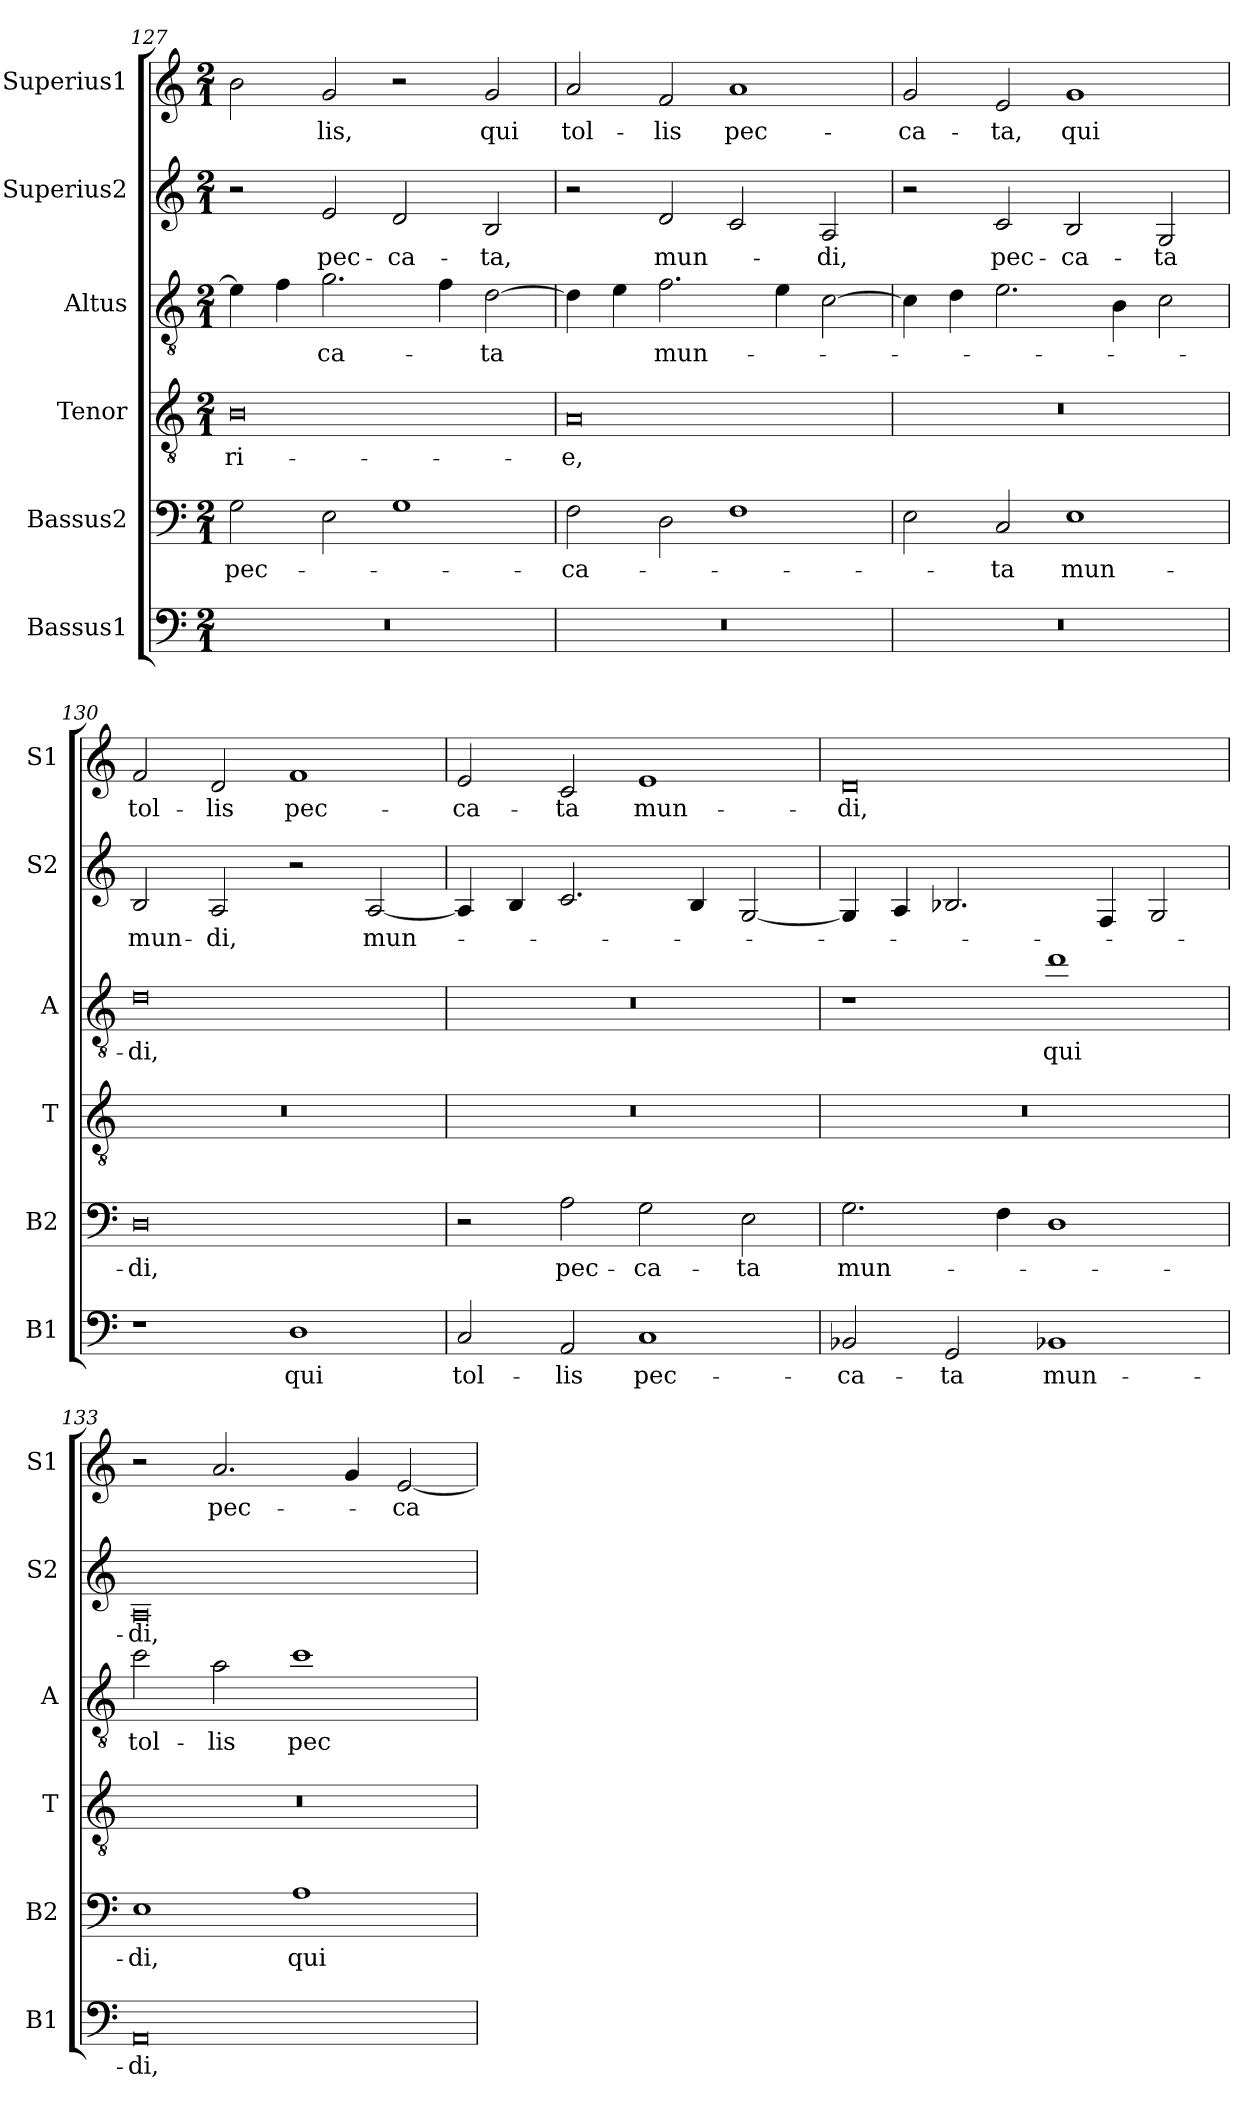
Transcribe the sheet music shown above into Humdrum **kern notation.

**kern	**text	**kern	**text	**kern	**text	**kern	**text	**kern	**text	**kern	**text
*part6	*part6	*part5	*part5	*part4	*part4	*part3	*part3	*part2	*part2	*part1	*part1
*staff6	*staff6	*staff5	*staff5	*staff4	*staff4	*staff3	*staff3	*staff2	*staff2	*staff1	*staff1
*I"Bassus1	*	*I"Bassus2	*	*I"Tenor	*	*I"Altus	*	*I"Superius2	*	*I"Superius1	*
*I'B1	*	*I'B2	*	*I'T	*	*I'A	*	*I'S2	*	*I'S1	*
*clefF4	*	*clefF4	*	*clefGv2	*	*clefGv2	*	*clefG2	*	*clefG2	*
*k[]	*	*k[]	*	*k[]	*	*k[]	*	*k[]	*	*k[]	*
*M2/1	*	*M2/1	*	*M2/1	*	*M2/1	*	*M2/1	*	*M2/1	*
=127	=127	=127	=127	=127	=127	=127	=127	=127	=127	=127	=127
0r	.	2G\	pec-	0B	-ri-	4e\]	.	2r	.	2b\	.
.	.	.	.	.	.	4f\	.	.	.	.	.
.	.	2E\	.	.	.	2.g\	-ca-	2e/	pec-	2g/	-lis,
.	.	1G	.	.	.	.	.	2d/	-ca-	2r	.
.	.	.	.	.	.	4f\	.	.	.	.	.
.	.	.	.	.	.	[2d\	-ta	2B/	-ta,	2g/	qui
=128	=128	=128	=128	=128	=128	=128	=128	=128	=128	=128	=128
0r	.	2F\	-ca-	0A	-e,	4d\]	.	2r	.	2a/	tol-
.	.	.	.	.	.	4e\	.	.	.	.	.
.	.	2D\	.	.	.	2.f\	mun-	2d/	mun-	2f/	-lis
.	.	1F	.	.	.	.	.	2c/	.	1a	pec-
.	.	.	.	.	.	4e\	.	.	.	.	.
.	.	.	.	.	.	[2c\	.	2A/	-di,	.	.
=129	=129	=129	=129	=129	=129	=129	=129	=129	=129	=129	=129
0r	.	2E\	.	0r	.	4c\]	.	2r	.	2g/	-ca-
.	.	.	.	.	.	4d\	.	.	.	.	.
.	.	2C/	-ta	.	.	2.e\	.	2c/	pec-	2e/	-ta,
.	.	1E	mun-	.	.	.	.	2B/	-ca-	1g	qui
.	.	.	.	.	.	4B\	.	.	.	.	.
.	.	.	.	.	.	2c\	.	2G/	-ta	.	.
=130	=130	=130	=130	=130	=130	=130	=130	=130	=130	=130	=130
1r	.	0D	-di,	0r	.	0d	-di,	2B/	mun-	2f/	tol-
.	.	.	.	.	.	.	.	2A/	-di,	2d/	-lis
1D	qui	.	.	.	.	.	.	2r	.	1f	pec-
.	.	.	.	.	.	.	.	[2A/	mun-	.	.
=131	=131	=131	=131	=131	=131	=131	=131	=131	=131	=131	=131
2C/	tol-	2r	.	0r	.	0r	.	4A/]	.	2e/	-ca-
.	.	.	.	.	.	.	.	4B/	.	.	.
2AA/	-lis	2A\	pec-	.	.	.	.	2.c/	.	2c/	-ta
1C	pec-	2G\	-ca-	.	.	.	.	.	.	1e	mun-
.	.	.	.	.	.	.	.	4B/	.	.	.
.	.	2E\	-ta	.	.	.	.	[2G/	.	.	.
=132	=132	=132	=132	=132	=132	=132	=132	=132	=132	=132	=132
2BB-X/	-ca-	2.G\	mun-	0r	.	1r	.	4G/]	.	0d	-di,
.	.	.	.	.	.	.	.	4A/	.	.	.
2GG/	-ta	.	.	.	.	.	.	2.B-X/	.	.	.
.	.	4F\	.	.	.	.	.	.	.	.	.
1BB-X	mun-	1D	.	.	.	1dd	qui	.	.	.	.
.	.	.	.	.	.	.	.	4F/	.	.	.
.	.	.	.	.	.	.	.	2G/	.	.	.
=133	=133	=133	=133	=133	=133	=133	=133	=133	=133	=133	=133
0AA	-di,	1E	-di,	0r	.	2cc\	tol-	0A	-di,	2r	.
.	.	.	.	.	.	2a\	-lis	.	.	2.a/	pec-
.	.	1A	qui	.	.	1cc	pec-	.	.	.	.
.	.	.	.	.	.	.	.	.	.	4g/	.
.	.	.	.	.	.	.	.	.	.	[2e/	-ca-
=	=	=	=	=	=	=	=	=	=	=	=
*-	*-	*-	*-	*-	*-	*-	*-	*-	*-	*-	*-
